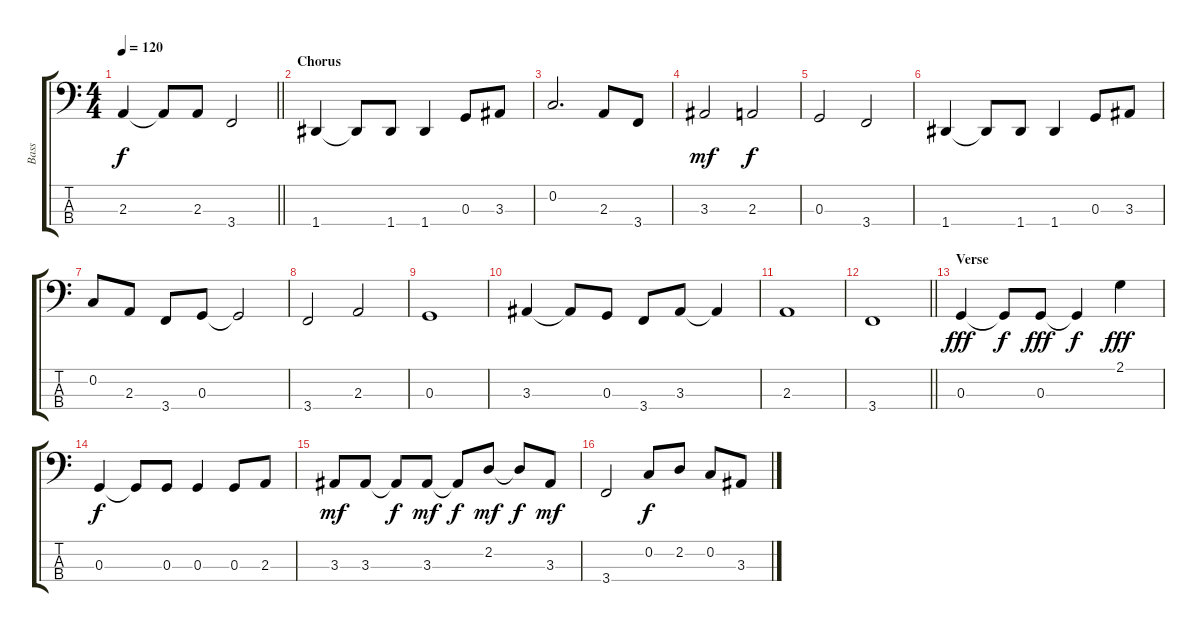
\track ("Bass" "Bass") {instrument electricbassfinger}
\staff {score tabs}
\tuning (F2 C2 G1 D1) {hide}
\ts (4 4)
\tempo 120
\clef f4
\barLineRight lightlight
\ks c
2.3.4{dy f} 2.3{t}.8 2.3.8 3.4.2 |
\section ("" "Chorus")
1.4.4 1.4{t}.8 1.4.8 1.4.4 0.3.8 3.3.8 |
0.2.2{d} 2.3.8 3.4.8 |
3.3.2{dy mf} 2.3.2{dy f} |
0.3.2 3.4.2 |
1.4.4 1.4{t}.8 1.4.8 1.4.4 0.3.8 3.3.8 |
0.2.8 2.3.8 3.4.8 0.3.8 0.3{t}.2 |
3.4.2 2.3.2 |
0.3.1 |
3.3.4 3.3{t}.8 0.3.8 3.4.8 3.3.8 3.3{t}.4 |
2.3.1 |
\barLineRight lightlight
3.4.1 |
\section ("" "Verse")
0.3.4{dy fff} 0.3{t}.8{dy f} 0.3.8{dy fff} 0.3{t}.4{dy f} 2.1.4{dy fff} |
0.3.4{dy f} 0.3{t}.8 0.3.8 0.3.4 0.3.8 2.3.8 |
3.3.8{dy mf} 3.3.8 3.3{t}.8{dy f} 3.3.8{dy mf} 3.3{t}.8{dy f} 2.2.8{dy mf} 2.2{t}.8{dy f} 3.3.8{dy mf} |
3.4.2 0.2.8{dy f} 2.2.8 0.2.8 3.3.8
